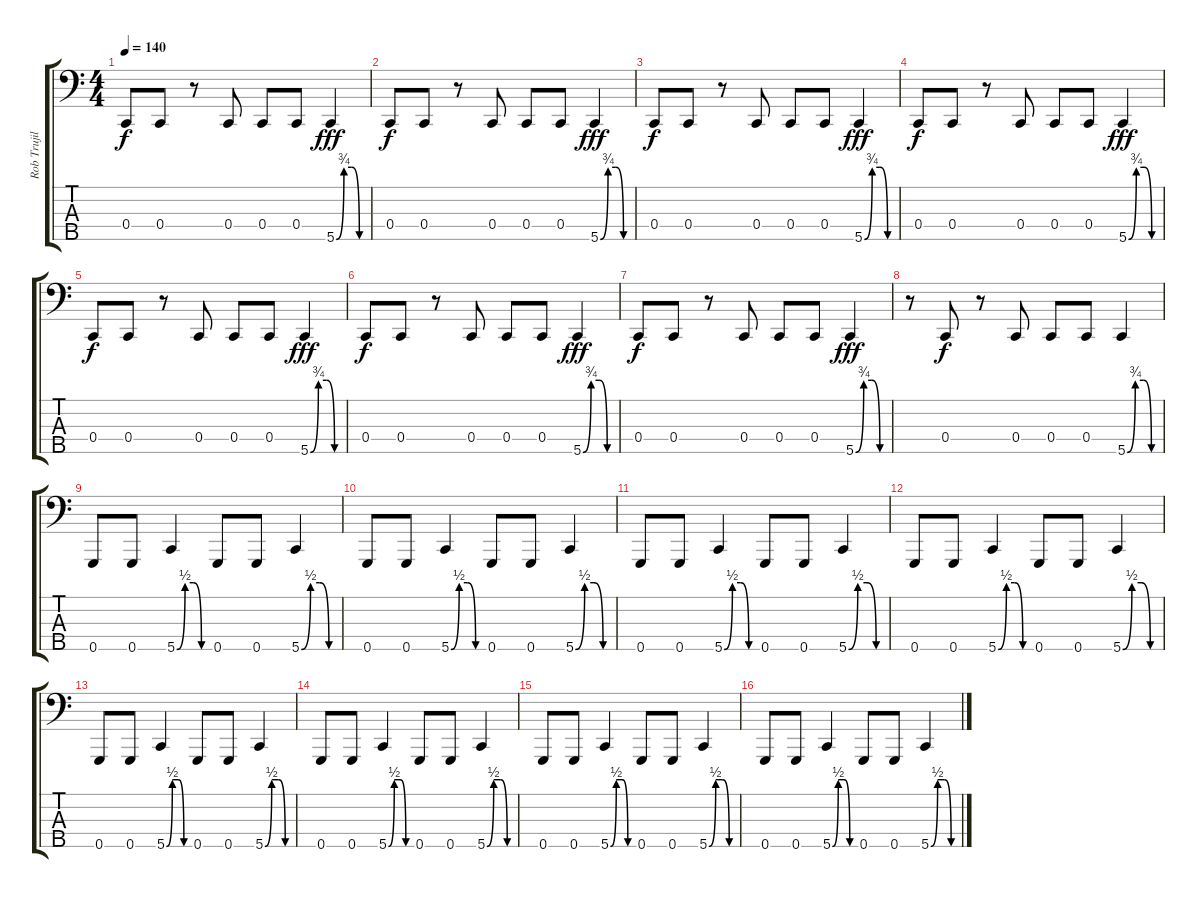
\track ("Rob Trujillo" "Rob Trujil") {instrument electricbassfinger}
\staff {score tabs}
\tuning (Eb2 Bb1 F1 C1 G0) {hide}
\ts (4 4)
\tempo 140
\clef f4
\ks c
0.4.8{dy f} 0.4.8 r.8 0.4.8 0.4.8 0.4.8 5.5{be (custom 0 0 15 3 30 3 45 0 60 0)}.4{dy fff} |
0.4.8{dy f} 0.4.8 r.8 0.4.8 0.4.8 0.4.8 5.5{be (custom 0 0 15 3 30 3 45 0 60 0)}.4{dy fff} |
0.4.8{dy f} 0.4.8 r.8 0.4.8 0.4.8 0.4.8 5.5{be (custom 0 0 15 3 30 3 45 0 60 0)}.4{dy fff} |
0.4.8{dy f} 0.4.8 r.8 0.4.8 0.4.8 0.4.8 5.5{be (custom 0 0 15 3 30 3 45 0 60 0)}.4{dy fff} |
0.4.8{dy f} 0.4.8 r.8 0.4.8 0.4.8 0.4.8 5.5{be (custom 0 0 15 3 30 3 45 0 60 0)}.4{dy fff} |
0.4.8{dy f} 0.4.8 r.8 0.4.8 0.4.8 0.4.8 5.5{be (custom 0 0 15 3 30 3 45 0 60 0)}.4{dy fff} |
0.4.8{dy f} 0.4.8 r.8 0.4.8 0.4.8 0.4.8 5.5{be (custom 0 0 15 3 30 3 45 0 60 0)}.4{dy fff} |
r.8 0.4.8{dy f} r.8 0.4.8 0.4.8 0.4.8 5.5{be (custom 0 0 15 3 30 3 45 0 60 0)}.4 |
0.5.8 0.5.8 5.5{be (custom 0 0 15 2 30 2 45 0 60 0)}.4 0.5.8 0.5.8 5.5{be (custom 0 0 15 2 30 2 45 0 60 0)}.4 |
0.5.8 0.5.8 5.5{be (custom 0 0 15 2 30 2 45 0 60 0)}.4 0.5.8 0.5.8 5.5{be (custom 0 0 15 2 30 2 45 0 60 0)}.4 |
0.5.8 0.5.8 5.5{be (custom 0 0 15 2 30 2 45 0 60 0)}.4 0.5.8 0.5.8 5.5{be (custom 0 0 15 2 30 2 45 0 60 0)}.4 |
0.5.8 0.5.8 5.5{be (custom 0 0 15 2 30 2 45 0 60 0)}.4 0.5.8 0.5.8 5.5{be (custom 0 0 15 2 30 2 45 0 60 0)}.4 |
0.5.8 0.5.8 5.5{be (custom 0 0 15 2 30 2 45 0 60 0)}.4 0.5.8 0.5.8 5.5{be (custom 0 0 15 2 30 2 45 0 60 0)}.4 |
0.5.8 0.5.8 5.5{be (custom 0 0 15 2 30 2 45 0 60 0)}.4 0.5.8 0.5.8 5.5{be (custom 0 0 15 2 30 2 45 0 60 0)}.4 |
0.5.8 0.5.8 5.5{be (custom 0 0 15 2 30 2 45 0 60 0)}.4 0.5.8 0.5.8 5.5{be (custom 0 0 15 2 30 2 45 0 60 0)}.4 |
0.5.8 0.5.8 5.5{be (custom 0 0 15 2 30 2 45 0 60 0)}.4 0.5.8 0.5.8 5.5{be (custom 0 0 15 2 30 2 45 0 60 0)}.4
